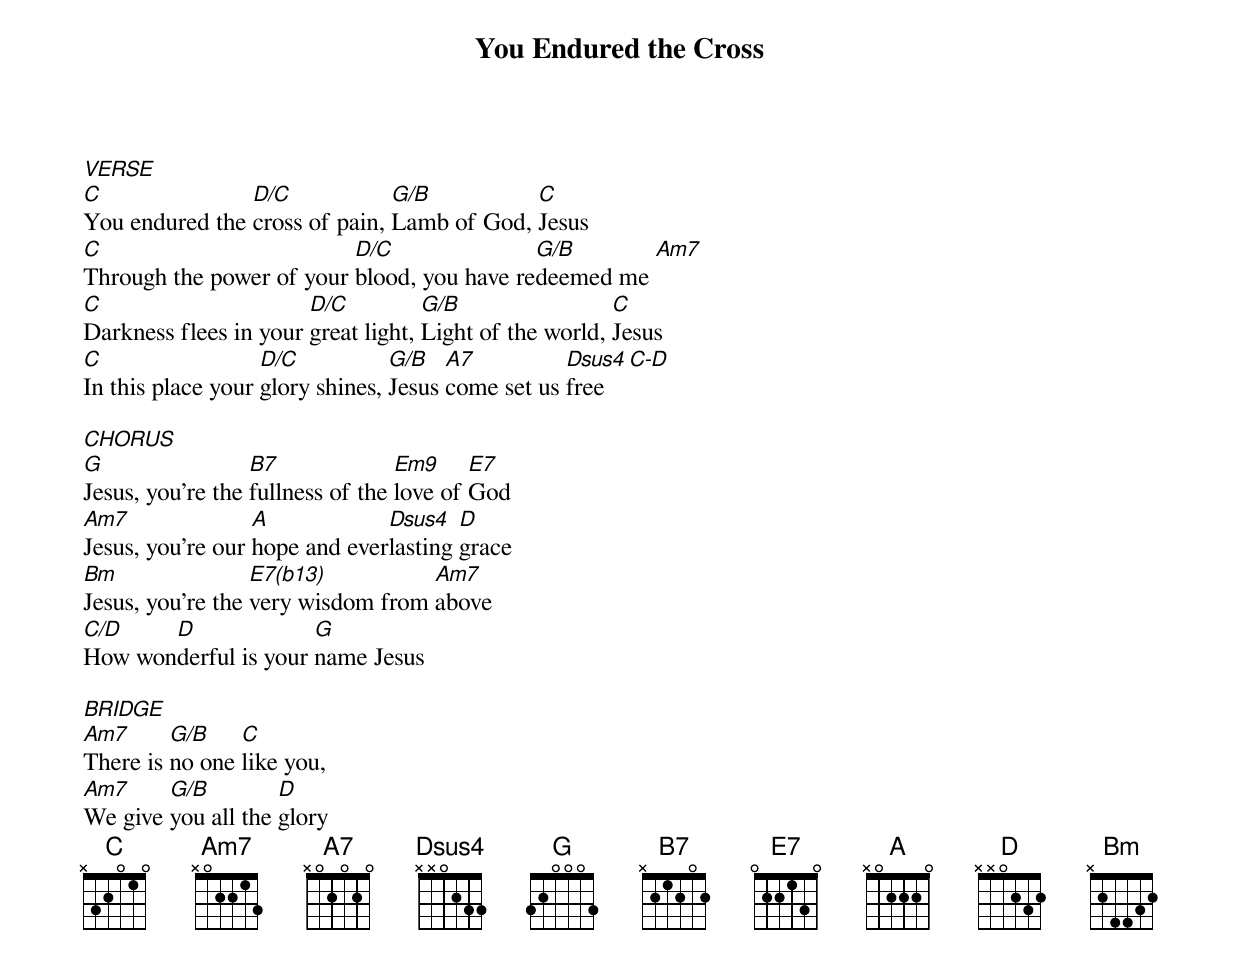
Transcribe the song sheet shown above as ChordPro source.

{title: You Endured the Cross}
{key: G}
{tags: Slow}
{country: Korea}

[VERSE]
[C]You endured the [D/C]cross of pain, [G/B]Lamb of God, [C]Jesus
[C]Through the power of your [D/C]blood, you have re[G/B]deemed me [Am7]
[C]Darkness flees in your [D/C]great light, [G/B]Light of the world, [C]Jesus
[C]In this place your [D/C]glory shines, [G/B]Jesus [A7]come set us [Dsus4]free [C-D]

[CHORUS]
[G]Jesus, you’re the [B7]fullness of the [Em9]love of [E7]God
[Am7]Jesus, you’re our [A]hope and ever[Dsus4]lasting [D]grace
[Bm]Jesus, you’re the [E7(b13)]very wisdom from [Am7]above
[C/D]How won[D]derful is your [G]name Jesus

[BRIDGE]
[Am7]There is [G/B]no one [C]like you,
[Am7]We give [G/B]you all the [D]glory
